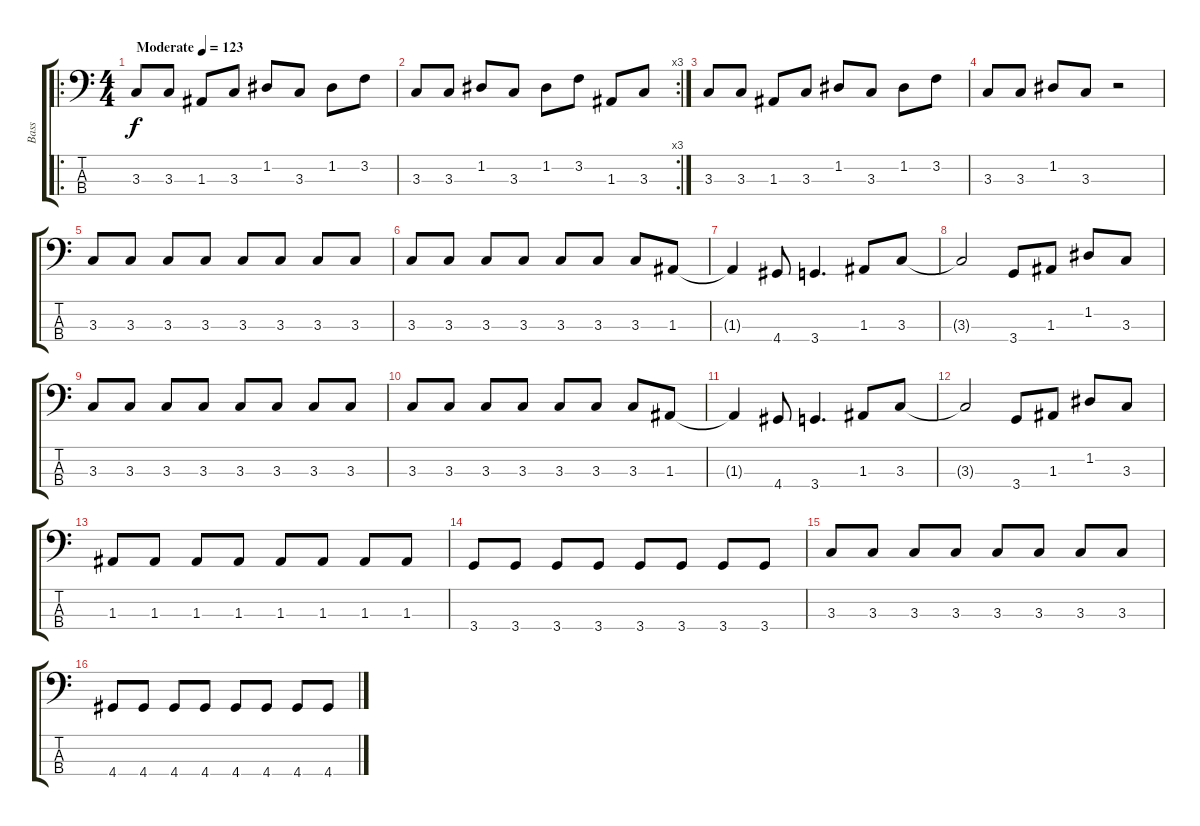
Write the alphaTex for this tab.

\track ("Bass" "Bass") {instrument electricbasspick}
\staff {score tabs}
\tuning (G2 D2 A1 E1) {hide}
\ro
\ts (4 4)
\tempo (123 "Moderate")
\clef f4
\ks c
3.3.8{dy f instrument electricbasspick} 3.3.8 1.3.8 3.3.8 1.2.8 3.3.8 1.2.8 3.2.8 |
\rc 3
3.3.8 3.3.8 1.2.8 3.3.8 1.2.8 3.2.8 1.3.8 3.3.8 |
3.3.8 3.3.8 1.3.8 3.3.8 1.2.8 3.3.8 1.2.8 3.2.8 |
3.3.8 3.3.8 1.2.8 3.3.8 r.2 |
3.3.8 3.3.8 3.3.8 3.3.8 3.3.8 3.3.8 3.3.8 3.3.8 |
3.3.8 3.3.8 3.3.8 3.3.8 3.3.8 3.3.8 3.3.8 1.3.8 |
1.3{t}.4 4.4.8 3.4.4{d} 1.3.8 3.3.8 |
3.3{t}.2 3.4.8 1.3.8 1.2.8 3.3.8 |
3.3.8 3.3.8 3.3.8 3.3.8 3.3.8 3.3.8 3.3.8 3.3.8 |
3.3.8 3.3.8 3.3.8 3.3.8 3.3.8 3.3.8 3.3.8 1.3.8 |
1.3{t}.4 4.4.8 3.4.4{d} 1.3.8 3.3.8 |
3.3{t}.2 3.4.8 1.3.8 1.2.8 3.3.8 |
1.3.8 1.3.8 1.3.8 1.3.8 1.3.8 1.3.8 1.3.8 1.3.8 |
3.4.8 3.4.8 3.4.8 3.4.8 3.4.8 3.4.8 3.4.8 3.4.8 |
3.3.8 3.3.8 3.3.8 3.3.8 3.3.8 3.3.8 3.3.8 3.3.8 |
4.4.8 4.4.8 4.4.8 4.4.8 4.4.8 4.4.8 4.4.8 4.4.8
